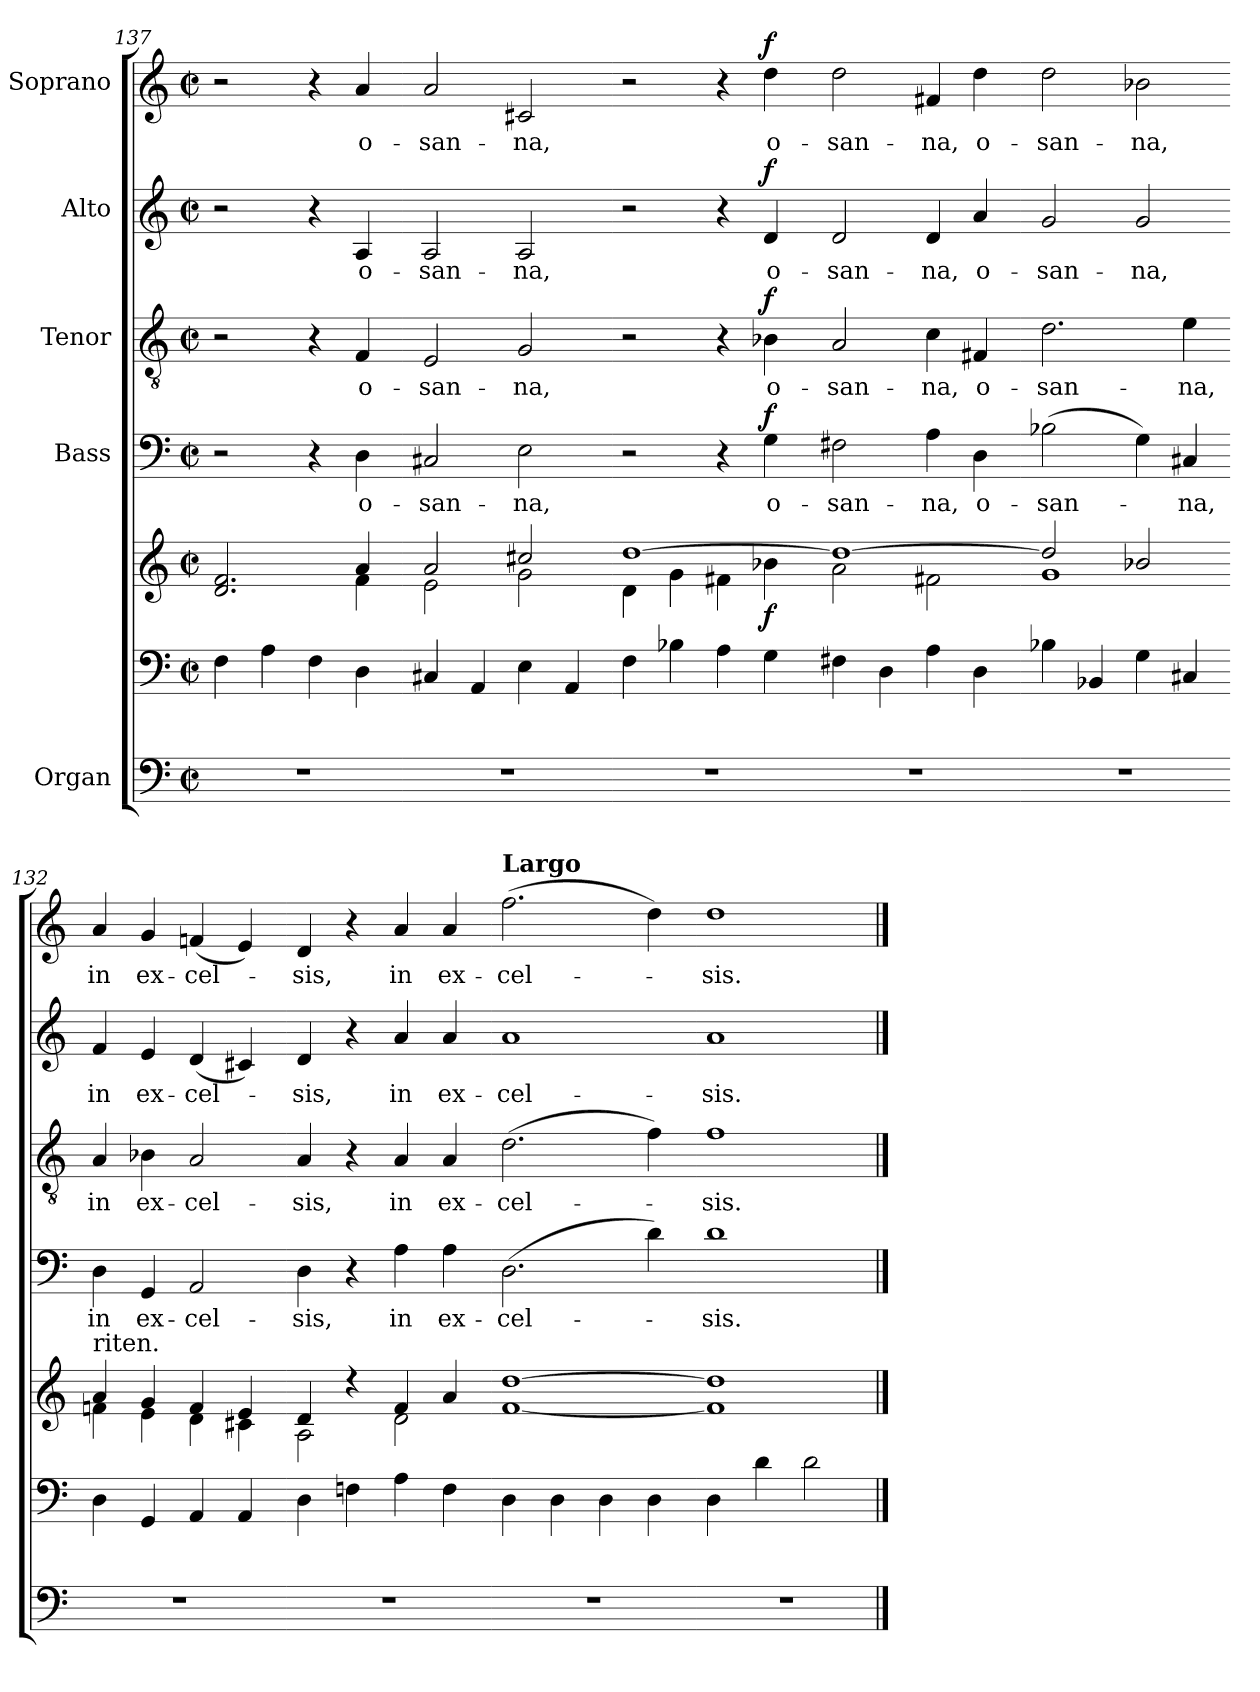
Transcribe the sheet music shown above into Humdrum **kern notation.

**kern	**kern	**kern	**dynam	**kern	**text	**dynam	**kern	**text	**dynam	**kern	**text	**dynam	**kern	**text	**dynam
*part5	*part5	*part5	*part5	*part4	*part4	*part4	*part3	*part3	*part3	*part2	*part2	*part2	*part1	*part1	*part1
*staff7	*staff6	*staff5	*staff5/6/7	*staff4	*staff4	*staff4	*staff3	*staff3	*staff3	*staff2	*staff2	*staff2	*staff1	*staff1	*staff1
*I"Organ	*	*	*	*I"Bass	*	*	*I"Tenor	*	*	*I"Alto	*	*	*I"Soprano	*	*
*clefF4	*clefF4	*clefG2	*	*clefF4	*	*	*clefGv2	*	*	*clefG2	*	*	*clefG2	*	*
*k[]	*k[]	*k[]	*	*k[]	*	*	*k[]	*	*	*k[]	*	*	*k[]	*	*
*M2/2	*M2/2	*M2/2	*	*M2/2	*	*	*M2/2	*	*	*M2/2	*	*	*M2/2	*	*
*met(c|)	*met(c|)	*met(c|)	*	*met(c|)	*	*	*met(c|)	*	*	*met(c|)	*	*	*met(c|)	*	*
=137-	=137-	=137-	=137-	=137-	=137-	=137-	=137-	=137-	=137-	=137-	=137-	=137-	=137-	=137-	=137-
*	*	*^	*	*	*	*	*	*	*	*	*	*	*	*	*
1r	4F\	2.d/ 2.f/	2.ryy	.	2r	.	.	2r	.	.	2r	.	.	2r	.	.
.	4A\	.	.	.	.	.	.	.	.	.	.	.	.	.	.	.
.	4F\	.	.	.	4r	.	.	4r	.	.	4r	.	.	4r	.	.
!	!	!	!	!	!	!LO:LY:b	!	!	!LO:LY:b	!	!	!LO:LY:b	!	!	!LO:LY:b	!
.	4D\	4a/	4f\	.	4D\	o-	.	4F/	o-	.	4A/	o-	.	4a/	o-	.
=136-	=136-	=136-	=136-	=136-	=136-	=136-	=136-	=136-	=136-	=136-	=136-	=136-	=136-	=136-	=136-	=136-
!	!	!	!	!	!	!LO:LY:b	!	!	!LO:LY:b	!	!	!LO:LY:b	!	!	!LO:LY:b	!
1r	4C#X/	2a/	2e\	.	2C#X/	-san-	.	2E/	-san-	.	2A/	-san-	.	2a/	-san-	.
.	4AA/	.	.	.	.	.	.	.	.	.	.	.	.	.	.	.
!	!	!	!	!	!	!LO:LY:b	!	!	!LO:LY:b	!	!	!LO:LY:b	!	!	!LO:LY:b	!
.	4E\	2cc#X/	2g\	.	2E\	-na,	.	2G/	-na,	.	2A/	-na,	.	2c#X/	-na,	.
.	4AA/	.	.	.	.	.	.	.	.	.	.	.	.	.	.	.
!!LO:PB:g=z
=135-	=135-	=135-	=135-	=135-	=135-	=135-	=135-	=135-	=135-	=135-	=135-	=135-	=135-	=135-	=135-	=135-
1r	4F\	[1dd	4d\	.	2r	.	.	2r	.	.	2r	.	.	2r	.	.
.	4B-X\	.	4g\	.	.	.	.	.	.	.	.	.	.	.	.	.
.	4A\	.	4f#X\	.	4r	.	.	4r	.	.	4r	.	.	4r	.	.
!	!	!	!	!LO:DY:b	!	!LO:LY:b	!LO:DY:a	!	!LO:LY:b	!LO:DY:a	!	!LO:LY:b	!LO:DY:a	!	!LO:LY:b	!LO:DY:a
.	4G\	.	4b-X\	f	4G\	o-	f	4B-X\	o-	f	4d/	o-	f	4dd\	o-	f
=134-	=134-	=134-	=134-	=134-	=134-	=134-	=134-	=134-	=134-	=134-	=134-	=134-	=134-	=134-	=134-	=134-
!	!	!	!	!	!	!LO:LY:b	!	!	!LO:LY:b	!	!	!LO:LY:b	!	!	!LO:LY:b	!
1r	4F#X\	1dd_	2a\	.	2F#X\	-san-	.	2A/	-san-	.	2d/	-san-	.	2dd\	-san-	.
.	4D\	.	.	.	.	.	.	.	.	.	.	.	.	.	.	.
!	!	!	!	!	!	!LO:LY:b	!	!	!LO:LY:b	!	!	!LO:LY:b	!	!	!LO:LY:b	!
.	4A\	.	2f#X\	.	4A\	-na,	.	4c\	-na,	.	4d/	-na,	.	4f#X/	-na,	.
!	!	!	!	!	!	!LO:LY:b	!	!	!LO:LY:b	!	!	!LO:LY:b	!	!	!LO:LY:b	!
.	4D\	.	.	.	4D\	o-	.	4F#X/	o-	.	4a/	o-	.	4dd\	o-	.
=133-	=133-	=133-	=133-	=133-	=133-	=133-	=133-	=133-	=133-	=133-	=133-	=133-	=133-	=133-	=133-	=133-
!	!	!	!	!	!	!LO:LY:b	!	!	!LO:LY:b	!	!	!LO:LY:b	!	!	!LO:LY:b	!
1r	4B-X\	2dd/]	1g	.	(2B-X\	-san-	.	2.d\	-san-	.	2g/	-san-	.	2dd\	-san-	.
.	4BB-X/	.	.	.	.	.	.	.	.	.	.	.	.	.	.	.
!	!	!	!	!	!	!	!	!	!	!	!	!LO:LY:b	!	!	!LO:LY:b	!
.	4G\	2b-X/	.	.	4G\)	.	.	.	.	.	2g/	-na,	.	2b-X\	-na,	.
!	!	!	!	!	!	!LO:LY:b	!	!	!LO:LY:b	!	!	!	!	!	!	!
.	4C#X/	.	.	.	4C#X/	-na,	.	4e\	-na,	.	.	.	.	.	.	.
=132-	=132-	=132-	=132-	=132-	=132-	=132-	=132-	=132-	=132-	=132-	=132-	=132-	=132-	=132-	=132-	=132-
!	!	!LO:TX:a:t=riten.	!	!	!	!	!	!	!	!	!	!	!	!	!	!
!	!	!	!	!	!	!LO:LY:b	!	!	!LO:LY:b	!	!	!LO:LY:b	!	!	!LO:LY:b	!
1r	4D\	4a/	4f\	.	4D\	in	.	4A/	in	.	4f/	in	.	4a/	in	.
!	!	!	!	!	!	!LO:LY:b	!	!	!LO:LY:b	!	!	!LO:LY:b	!	!	!LO:LY:b	!
.	4GG/	4g/	4e\	.	4GG/	ex-	.	4B-X\	ex-	.	4e/	ex-	.	4g/	ex-	.
!	!	!	!	!	!	!LO:LY:b	!	!	!LO:LY:b	!	!	!LO:LY:b	!	!	!LO:LY:b	!
.	4AA/	4f/	4d\	.	2AA/	-cel-	.	2A/	-cel-	.	(4d/	-cel-	.	(4f/	-cel-	.
.	4AA/	4e/	4c#X\	.	.	.	.	.	.	.	4c#X/)	.	.	4e/)	.	.
=131-	=131-	=131-	=131-	=131-	=131-	=131-	=131-	=131-	=131-	=131-	=131-	=131-	=131-	=131-	=131-	=131-
!	!	!	!	!	!	!LO:LY:b	!	!	!LO:LY:b	!	!	!LO:LY:b	!	!	!LO:LY:b	!
1r	4D\	4d/	2A\	.	4D\	-sis,	.	4A/	-sis,	.	4d/	-sis,	.	4d/	-sis,	.
.	4F\	4r	.	.	4r	.	.	4r	.	.	4r	.	.	4r	.	.
!	!	!	!	!	!	!LO:LY:b	!	!	!LO:LY:b	!	!	!LO:LY:b	!	!	!LO:LY:b	!
.	4A\	4f/	2d\	.	4A\	in	.	4A/	in	.	4a/	in	.	4a/	in	.
!	!	!	!	!	!	!LO:LY:b	!	!	!LO:LY:b	!	!	!LO:LY:b	!	!	!LO:LY:b	!
.	4F\	4a/	.	.	4A\	ex-	.	4A/	ex-	.	4a/	ex-	.	4a/	ex-	.
*	*	*v	*v	*	*	*	*	*	*	*	*	*	*	*	*	*
=130-	=130-	=130-	=130-	=130-	=130-	=130-	=130-	=130-	=130-	=130-	=130-	=130-	=130-	=130-	=130-
!	!	!	!	!	!	!	!	!	!	!	!	!	!LO:TX:a:B:t=Largo	!	!
!	!	!	!	!	!LO:LY:b	!	!	!LO:LY:b	!	!	!LO:LY:b	!	!	!LO:LY:b	!
1r	4D\	[1f [1dd	.	(2.D\	-cel-	.	(2.d\	-cel-	.	1a	-cel-	.	(2.ff\	-cel-	.
.	4D\	.	.	.	.	.	.	.	.	.	.	.	.	.	.
.	4D\	.	.	.	.	.	.	.	.	.	.	.	.	.	.
.	4D\	.	.	4d\)	.	.	4f\)	.	.	.	.	.	4dd\)	.	.
=129-	=129-	=129-	=129-	=129-	=129-	=129-	=129-	=129-	=129-	=129-	=129-	=129-	=129-	=129-	=129-
!	!	!	!	!	!LO:LY:b	!	!	!LO:LY:b	!	!	!LO:LY:b	!	!	!LO:LY:b	!
1r	4D\	1f] 1dd]	.	1d	-sis.	.	1f	-sis.	.	1a	-sis.	.	1dd	-sis.	.
.	4d\	.	.	.	.	.	.	.	.	.	.	.	.	.	.
.	2d\	.	.	.	.	.	.	.	.	.	.	.	.	.	.
==	==	==	==	==	==	==	==	==	==	==	==	==	==	==	==
*-	*-	*-	*-	*-	*-	*-	*-	*-	*-	*-	*-	*-	*-	*-	*-
